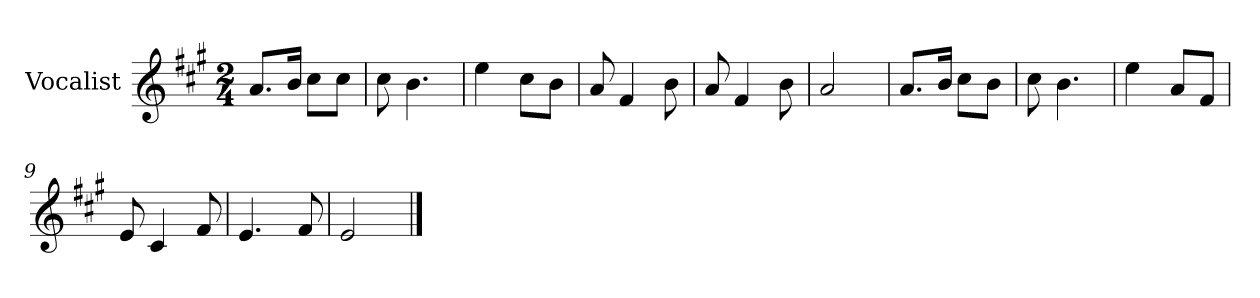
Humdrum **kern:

**kern
*part1
*staff1
*I"Vocalist
*k[f#c#g#]
*A:
*M2/4
=
8.aL
16bJk
8cc#L
8cc#J
=1
8cc#
4.b
=2
4ee
8cc#L
8bJ
=3
8a
4f#
8b
=4
8a
4f#
8b
=5
2a
=6
8.aL
16bJk
8cc#L
8bJ
=7
8cc#
4.b
=8
4ee
8aL
8f#J
=9
8e
4c#
8f#
=10
4.e
8f#
=11
2e
==
*-
